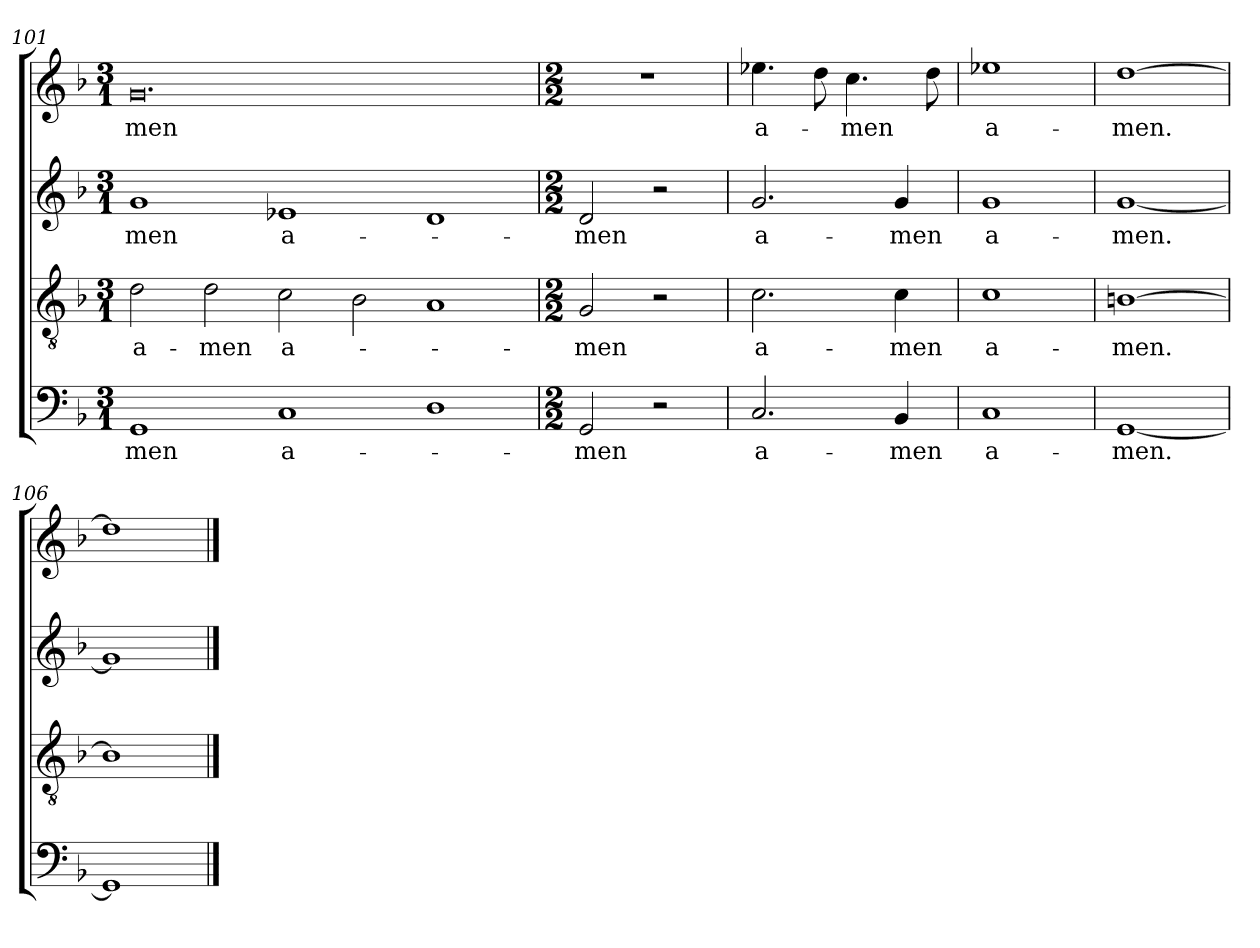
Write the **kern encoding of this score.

**kern	**text	**kern	**text	**kern	**text	**kern	**text
*part4	*part4	*part3	*part3	*part2	*part2	*part1	*part1
*staff4	*staff4	*staff3	*staff3	*staff2	*staff2	*staff1	*staff1
*clefF4	*	*clefGv2	*	*clefG2	*	*clefG2	*
*k[b-]	*	*k[b-]	*	*k[b-]	*	*k[b-]	*
*M3/1	*	*M3/1	*	*M3/1	*	*M3/1	*
=101	=101	=101	=101	=101	=101	=101	=101
1GG	men	2d	a-	1g	men	0.g	men
.	.	2d	men	.	.	.	.
1C	-a-	2c	a-	1e-X	-a-	.	.
.	.	2B-	.	.	.	.	.
1D	.	1A	.	1d	.	.	.
=102	=102	=102	=102	=102	=102	=102	=102
*M2/2	*	*M2/2	*	*M2/2	*	*M2/2	*
2GG	-men	2G	men	2d	-men	1r	.
2r	.	2r	.	2r	.	.	.
=103	=103	=103	=103	=103	=103	=103	=103
2.C	a-	2.c	-a-	2.g	a-	4.ee-X	a-
.	.	.	.	.	.	8dd	.
.	.	.	.	.	.	4.cc	-men
4BB-	men	4c	-men	4g	men	.	.
.	.	.	.	.	.	8dd	.
=104	=104	=104	=104	=104	=104	=104	=104
1C	a-	1c	a-	1g	a-	1ee-X	a-
=105	=105	=105	=105	=105	=105	=105	=105
[1GG	-men.	[1Bn	-men.	[1g	-men.	[1dd	-men.
=106	=106	=106	=106	=106	=106	=106	=106
1GG]	.	1B]	.	1g]	.	1dd]	.
==	==	==	==	==	==	==	==
*-	*-	*-	*-	*-	*-	*-	*-
